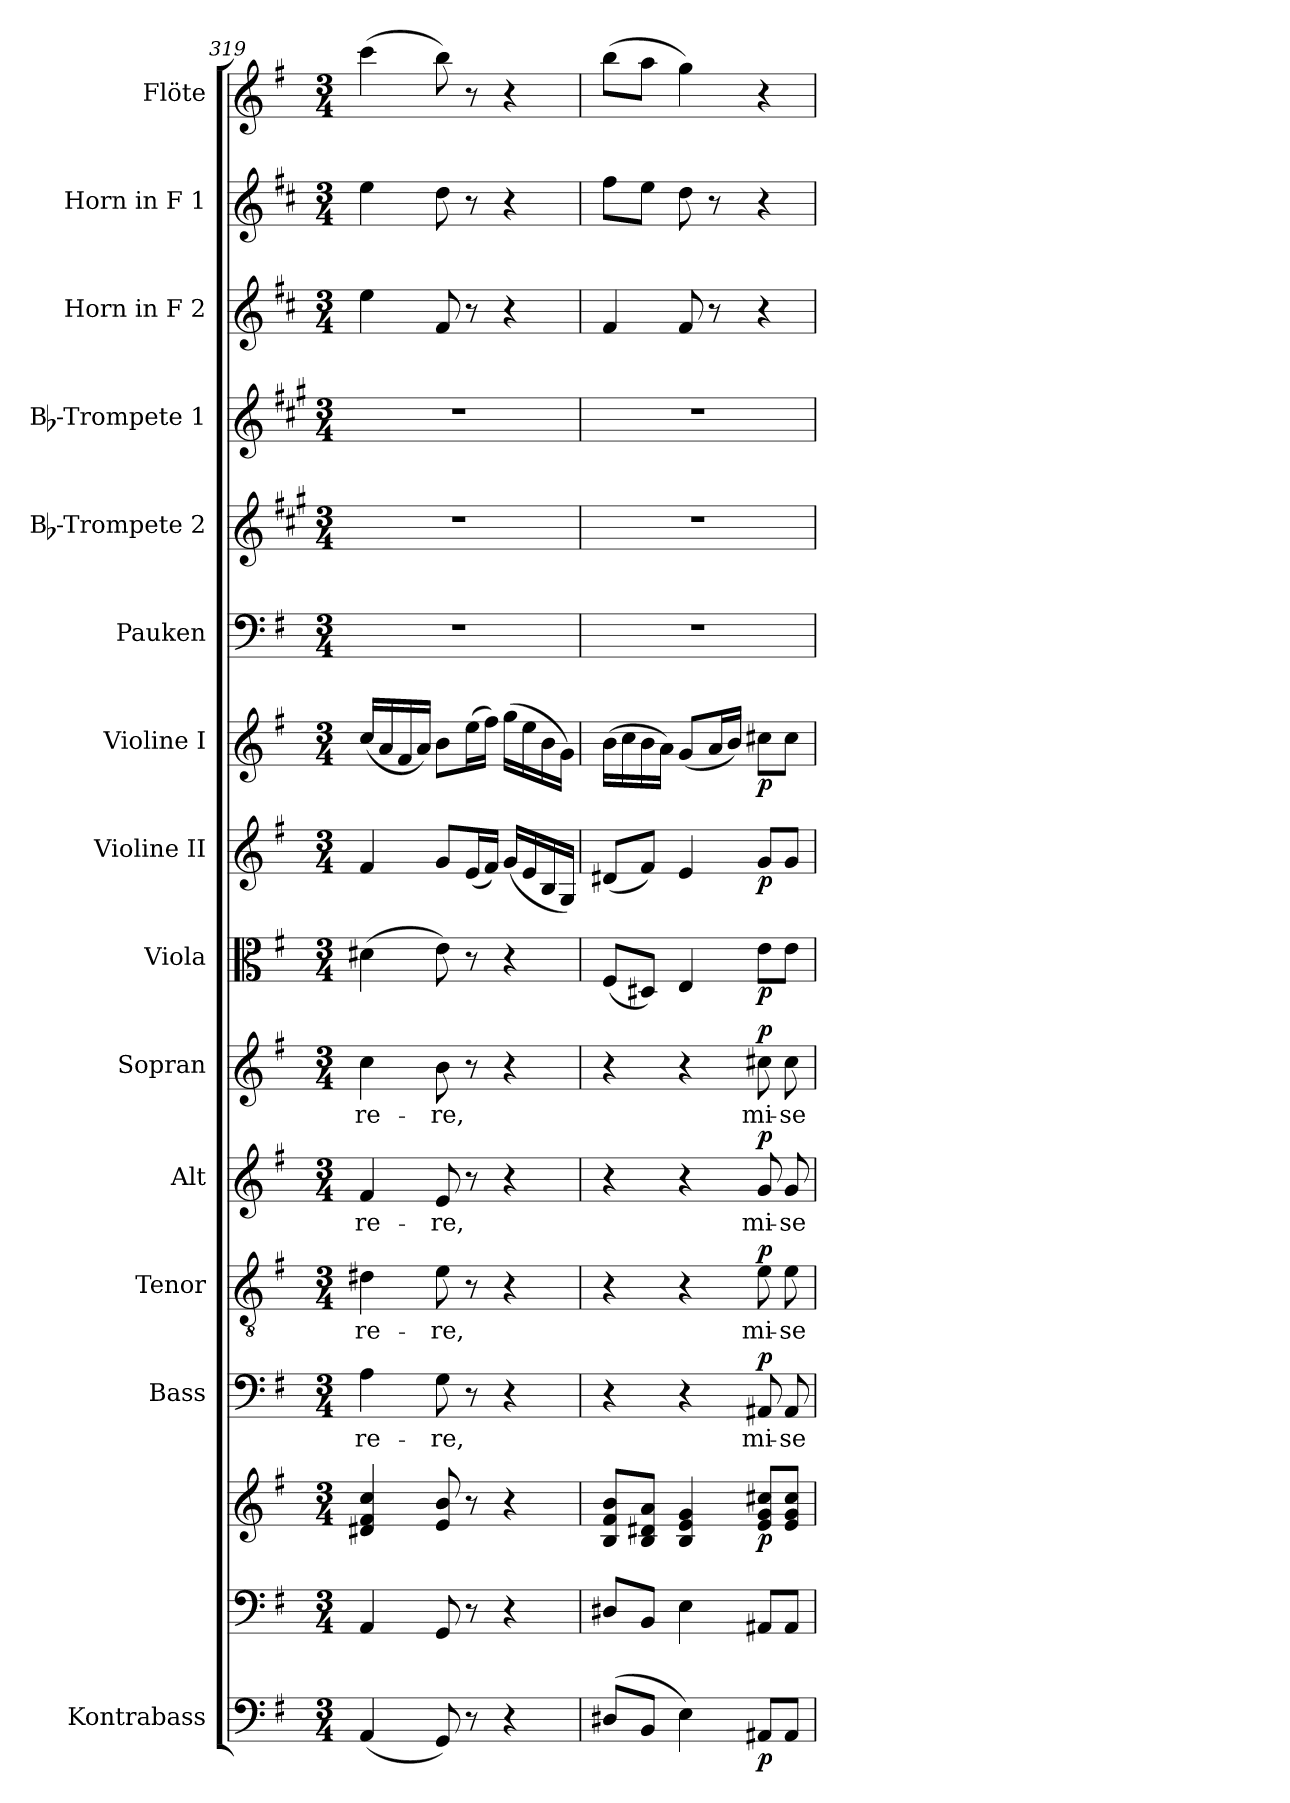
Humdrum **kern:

**kern	**dynam	**kern	**kern	**dynam	**kern	**text	**dynam	**kern	**text	**dynam	**kern	**text	**dynam	**kern	**text	**dynam	**kern	**dynam	**kern	**dynam	**kern	**dynam	**kern	**kern	**kern	**kern	**kern	**kern
*part15	*part15	*part14	*part14	*part14	*part13	*part13	*part13	*part12	*part12	*part12	*part11	*part11	*part11	*part10	*part10	*part10	*part9	*part9	*part8	*part8	*part7	*part7	*part6	*part5	*part4	*part3	*part2	*part1
*staff16	*staff16	*staff15	*staff14	*staff14/15	*staff13	*staff13	*staff13	*staff12	*staff12	*staff12	*staff11	*staff11	*staff11	*staff10	*staff10	*staff10	*staff9	*staff9	*staff8	*staff8	*staff7	*staff7	*staff6	*staff5	*staff4	*staff3	*staff2	*staff1
*I"Kontrabass	*	*	*	*	*I"Bass	*	*	*I"Tenor	*	*	*I"Alt	*	*	*I"Sopran	*	*	*I"Viola	*	*I"Violine II	*	*I"Violine I	*	*I"Pauken	*I"Bb-Trompete 2	*I"Bb-Trompete 1	*I"Horn in F 2	*I"Horn in F 1	*I"Flöte
*I'Kb.	*	*	*	*	*I'B.	*	*	*I'T.	*	*	*I'A.	*	*	*I'S.	*	*	*I'Vla.	*	*I'Vl. II	*	*I'Vl. I	*	*I'Pk.	*I'Bb Trp. 2	*I'Bb Trp. 1	*	*	*I'Fl.
!!LO:PB:g=z
*clefF4	*	*clefF4	*clefG2	*	*clefF4	*	*	*clefGv2	*	*	*clefG2	*	*	*clefG2	*	*	*clefC3	*	*clefG2	*	*clefG2	*	*clefF4	*clefG2	*clefG2	*clefG2	*clefG2	*clefG2
*ITrd7c12	*	*	*	*	*	*	*	*	*	*	*	*	*	*	*	*	*	*	*	*	*	*	*	*ITrd1c2	*ITrd1c2	*ITrd4c7	*ITrd4c7	*
*k[f#]	*	*k[f#]	*k[f#]	*	*k[f#]	*	*	*k[f#]	*	*	*k[f#]	*	*	*k[f#]	*	*	*k[f#]	*	*k[f#]	*	*k[f#]	*	*k[f#]	*k[f#]	*k[f#]	*k[f#]	*k[f#]	*k[f#]
*G:	*	*G:	*G:	*	*G:	*	*	*G:	*	*	*G:	*	*	*G:	*	*	*G:	*	*G:	*	*G:	*	*G:	*G:	*G:	*G:	*G:	*G:
*M3/4	*	*M3/4	*M3/4	*	*M3/4	*	*	*M3/4	*	*	*M3/4	*	*	*M3/4	*	*	*M3/4	*	*M3/4	*	*M3/4	*	*M3/4	*M3/4	*M3/4	*M3/4	*M3/4	*M3/4
=319	=319	=319	=319	=319	=319	=319	=319	=319	=319	=319	=319	=319	=319	=319	=319	=319	=319	=319	=319	=319	=319	=319	=319	=319	=319	=319	=319	=319
!	!	!	!	!	!	!LO:LY:b	!	!	!LO:LY:b	!	!	!LO:LY:b	!	!	!LO:LY:b	!	!	!	!	!	!	!	!	!	!	!	!	!
(<4AAA/	.	4AA/	4d#X/ 4f#/ 4cc/	.	4A\	-re-	.	4d#X\	-re-	.	4f#/	-re-	.	4cc\	-re-	.	(>4d#X\	.	4f#/	.	(<16cc/LL	.	2.r	2.r	2.r	4a\	4a\	(>4ccc\
.	.	.	.	.	.	.	.	.	.	.	.	.	.	.	.	.	.	.	.	.	16a/	.	.	.	.	.	.	.
.	.	.	.	.	.	.	.	.	.	.	.	.	.	.	.	.	.	.	.	.	16f#/	.	.	.	.	.	.	.
.	.	.	.	.	.	.	.	.	.	.	.	.	.	.	.	.	.	.	.	.	16a/JJ)	.	.	.	.	.	.	.
!	!	!	!	!	!	!LO:LY:b	!	!	!LO:LY:b	!	!	!LO:LY:b	!	!	!LO:LY:b	!	!	!	!	!	!	!	!	!	!	!	!	!
8GGG/)	.	8GG/	8e/ 8b/	.	8G\	-re,	.	8e\	-re,	.	8e/	-re,	.	8b\	-re,	.	8e\)	.	8g/L	.	8b\L	.	.	.	.	8B/	8g\	8bb\)
8r	.	8r	8r	.	8r	.	.	8r	.	.	8r	.	.	8r	.	.	8r	.	(<16e/L	.	(>16ee\L	.	.	.	.	8r	8r	8r
.	.	.	.	.	.	.	.	.	.	.	.	.	.	.	.	.	.	.	16f#/JJ)	.	16ff#\JJ)	.	.	.	.	.	.	.
4r	.	4r	4r	.	4r	.	.	4r	.	.	4r	.	.	4r	.	.	4r	.	(<16g/LL	.	(>16gg\LL	.	.	.	.	4r	4r	4r
.	.	.	.	.	.	.	.	.	.	.	.	.	.	.	.	.	.	.	16e/	.	16ee\	.	.	.	.	.	.	.
.	.	.	.	.	.	.	.	.	.	.	.	.	.	.	.	.	.	.	16B/	.	16b\	.	.	.	.	.	.	.
.	.	.	.	.	.	.	.	.	.	.	.	.	.	.	.	.	.	.	16G/JJ)	.	16g\JJ)	.	.	.	.	.	.	.
=320	=320	=320	=320	=320	=320	=320	=320	=320	=320	=320	=320	=320	=320	=320	=320	=320	=320	=320	=320	=320	=320	=320	=320	=320	=320	=320	=320	=320
(>8DD#X/L	.	8D#X/L	8B/ 8f#/ 8b/L	.	4r	.	.	4r	.	.	4r	.	.	4r	.	.	(<8F#/L	.	(<8d#X/L	.	(>16b\LL	.	2.r	2.r	2.r	4B/	8b\L	(>8bb\L
.	.	.	.	.	.	.	.	.	.	.	.	.	.	.	.	.	.	.	.	.	16cc\	.	.	.	.	.	.	.
8BBB/J	.	8BB/J	8B/ 8d#X/ 8a/J	.	.	.	.	.	.	.	.	.	.	.	.	.	8D#X/J)	.	8f#/J)	.	16b\	.	.	.	.	.	8a\J	8aa\J
.	.	.	.	.	.	.	.	.	.	.	.	.	.	.	.	.	.	.	.	.	16a\JJ)	.	.	.	.	.	.	.
4EE\)	.	4E\	4B/ 4e/ 4g/	.	4r	.	.	4r	.	.	4r	.	.	4r	.	.	4E/	.	4e/	.	(<8g/L	.	.	.	.	8B/	8g\	4gg\)
.	.	.	.	.	.	.	.	.	.	.	.	.	.	.	.	.	.	.	.	.	16a/L	.	.	.	.	8r	8r	.
.	.	.	.	.	.	.	.	.	.	.	.	.	.	.	.	.	.	.	.	.	16b/JJ)	.	.	.	.	.	.	.
!	!LO:DY:b	!	!	!LO:DY:b	!	!LO:LY:b	!LO:DY:a	!	!LO:LY:b	!LO:DY:a	!	!LO:LY:b	!LO:DY:a	!	!LO:LY:b	!LO:DY:a	!	!LO:DY:b	!	!LO:DY:b	!	!LO:DY:b	!	!	!	!	!	!
8AAA#X/L	p	8AA#X/L	8e/ 8g/ 8cc#X/L	p	8AA#X/	mi-	p	8e\	mi-	p	8g/	mi-	p	8cc#X\	mi-	p	8e\L	p	8g/L	p	8cc#X\L	p	.	.	.	4r	4r	4r
!	!	!	!	!	!	!LO:LY:b	!	!	!LO:LY:b	!	!	!LO:LY:b	!	!	!LO:LY:b	!	!	!	!	!	!	!	!	!	!	!	!	!
8AAA#/J	.	8AA#/J	8e/ 8g/ 8cc#/J	.	8AA#/	-se-	.	8e\	-se-	.	8g/	-se-	.	8cc#\	-se-	.	8e\J	.	8g/J	.	8cc#\J	.	.	.	.	.	.	.
=	=	=	=	=	=	=	=	=	=	=	=	=	=	=	=	=	=	=	=	=	=	=	=	=	=	=	=	=
*-	*-	*-	*-	*-	*-	*-	*-	*-	*-	*-	*-	*-	*-	*-	*-	*-	*-	*-	*-	*-	*-	*-	*-	*-	*-	*-	*-	*-
